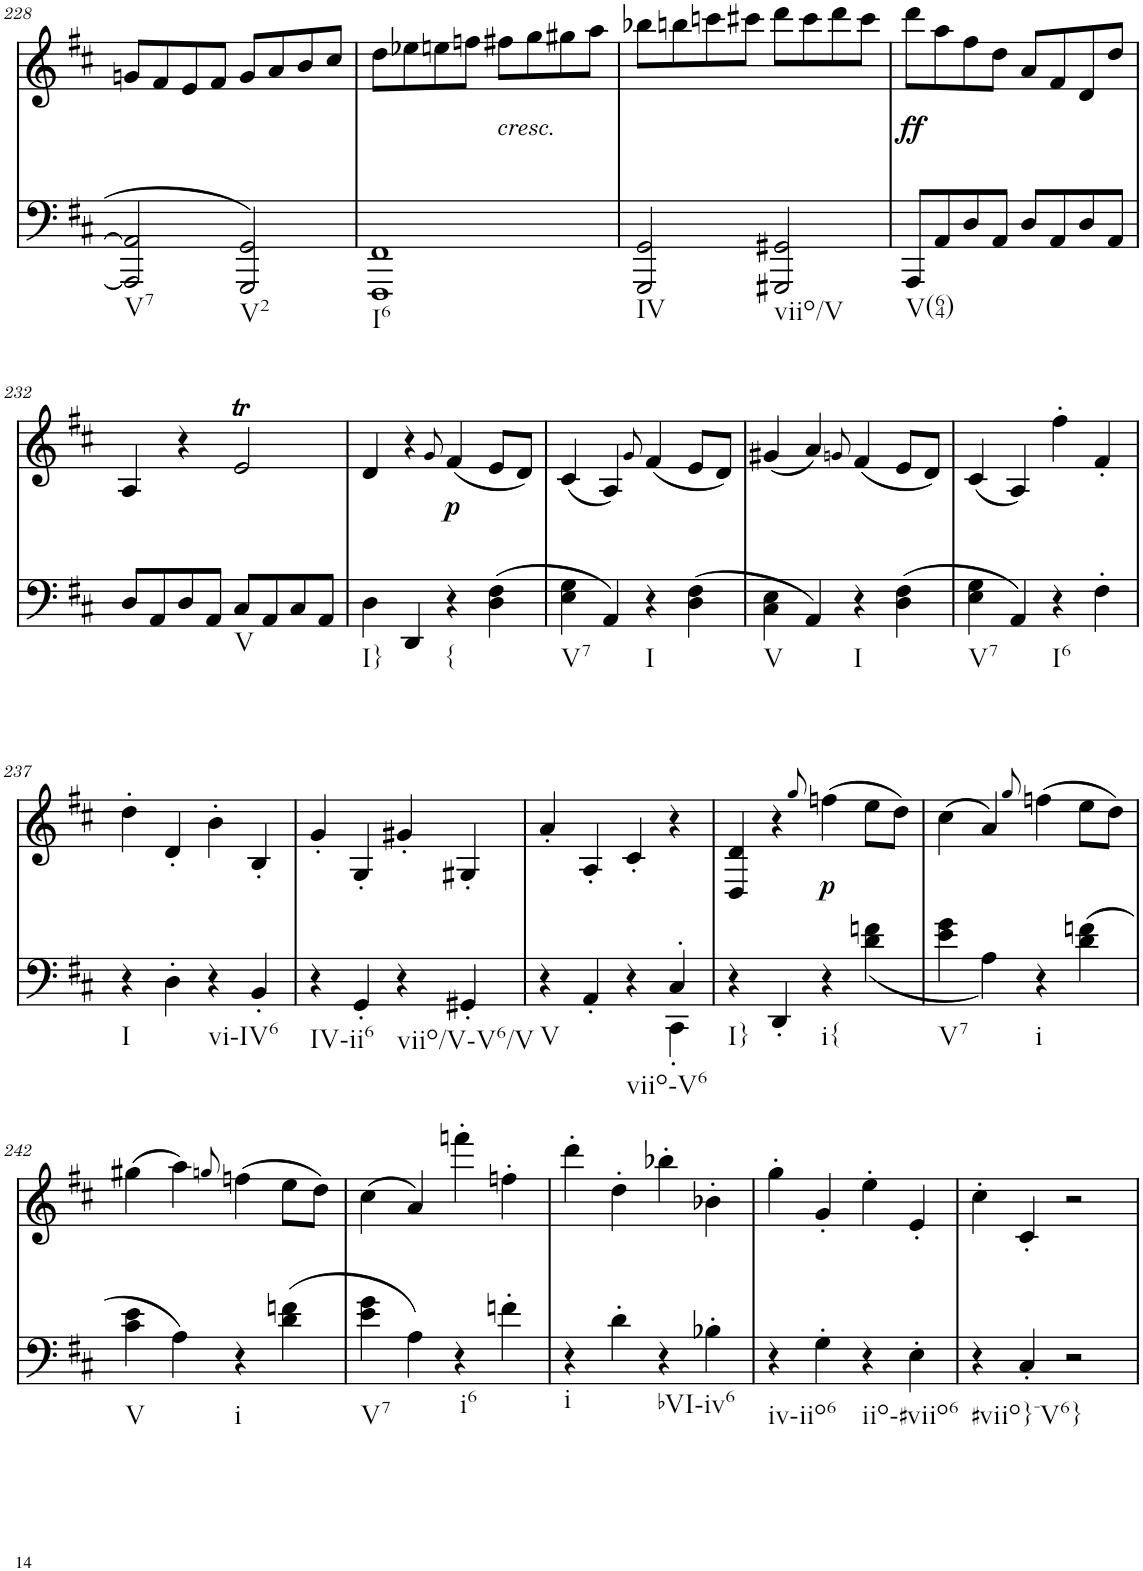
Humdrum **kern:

**kern	**kern	**text	**dynam
*part2	*part1	*part1	*part1
*staff2	*staff1	*staff1	*staff1
*I"piano	*I"piano	*	*
*I'Pno	*I'Pno	*	*
!!LO:PB:g=z
*clefF4	*clefG2	*	*
*k[f#c#]	*k[f#c#]	*	*
*M4/4	*M4/4	*	*
=228	=228	=228	=228
!LO:TX:b:t=V7	!	!	!
2AAA/] 2AA/]	8gn/L	.	.
.	8f#/	.	.
.	8e/	.	.
.	8f#/J	.	.
!LO:TX:b:t=V2	!	!	!
2GGG/ 2GG/	8g/L	.	.
.	8a/	.	.
.	8b/	.	.
.	8cc#/J	.	.
=229	=229	=229	=229
!LO:TX:b:t=I6	!	!	!
!	!	!LO:LY:b	!
1FFF# 1FF#	8dd\L	<	.
.	8ee-X\	.	.
.	8een\	.	.
.	8ffn\J	.	.
!	!LO:TX:b:i:t=cresc.	!	!
.	8ff#X\L	.	.
.	8gg\	.	.
.	8gg#X\	.	.
.	8aa\J	.	.
=230	=230	=230	=230
!LO:TX:b:t=IV	!	!	!
2GGG/ 2GG/	8bb-X\L	.	.
.	8bbn\	.	.
.	8cccn\	.	.
.	8ccc#X\J	.	.
!LO:TX:b:t=viio/V	!	!	!
2GGG#X/ 2GG#X/	8ddd\L	.	.
.	8ccc#\	.	.
.	8ddd\	.	.
.	8ccc#\J	.	.
=231	=231	=231	=231
!LO:TX:b:t=V(64)	!	!	!
!	!	!LO:LY:b	!LO:DY:b
8AAA/L	8ddd\L	ff	ff
8AA/	8aa\	.	.
8D/	8ff#\	.	.
8AA/J	8dd\J	.	.
8D/L	8a/L	.	.
8AA/	8f#/	.	.
8D/	8d/	.	.
8AA/J	8dd/J	.	.
!!LO:LB:g=z
=232	=232	=232	=232
8D/L	4A/	.	.
8AA/	.	.	.
8D/	4r	.	.
8AA/J	.	.	.
!LO:TX:b:t=V	!	!	!
8C#/L	2eT/	.	.
8AA/	.	.	.
8C#/	.	.	.
8AA/J	.	.	.
=233	=233	=233	=233
!LO:TX:b:t=I}	!	!	!
4D\	4d/	.	.
4DD/	4r	.	.
.	8qg/	.	.
!LO:TX:b:t={	!	!	!
!	!	!LO:LY:b	!LO:DY:b
4r	(4f#/	p	p
(4D\ 4F#\	8e/L	.	.
.	8d/J)	.	.
=234	=234	=234	=234
!LO:TX:b:t=V7	!	!	!
4E\ 4G\	(4c#/	.	.
4AA/)	4A/)	.	.
.	8qg/	.	.
!LO:TX:b:t=I	!	!	!
4r	(4f#/	.	.
(4D\ 4F#\	8e/L	.	.
.	8d/J)	.	.
=235	=235	=235	=235
!LO:TX:b:t=V	!	!	!
4C#\ 4E\	(4g#X/	.	.
4AA/)	4a/)	.	.
.	8qgn/	.	.
!LO:TX:b:t=I	!	!	!
4r	(4f#/	.	.
(4D\ 4F#\	8e/L	.	.
.	8d/J)	.	.
=236	=236	=236	=236
!LO:TX:b:t=V7	!	!	!
4E\ 4G\	(4c#/	.	.
4AA/)	4A/)	.	.
!LO:TX:b:t=I6	!	!	!
4r	4ff#'\	.	.
4F#'\	4f#'/	.	.
!!LO:LB:g=z
=237	=237	=237	=237
!LO:TX:b:t=I	!	!	!
4r	4dd'\	.	.
4D'\	4d'/	.	.
!LO:TX:b:t=vi-IV6	!	!	!
4r	4b'\	.	.
4BB'/	4B'/	.	.
=238	=238	=238	=238
!LO:TX:b:t=IV-ii6	!	!	!
4r	4g'/	.	.
4GG'/	4G'/	.	.
!LO:TX:b:t=viio/V-V6/V	!	!	!
4r	4g#X'/	.	.
4GG#X'/	4G#X'/	.	.
=239	=239	=239	=239
*^	*	*	*
!LO:TX:b:t=V	!	!	!	!
4r	2.ryy	4a'/	.	.
4AA'/	.	4A'/	.	.
!LO:TX:b:t=viio-V6	!	!	!	!
4r	.	4c#'/	.	.
4C#'/	4CC#'\	4r	.	.
=240	=240	=240	=240	=240
!LO:TX:b:t=I}	!	!	!	!
*v	*v	*	*	*
4r	4D/ 4d/	.	.
4DD'/	4r	.	.
.	8qgg/	.	.
!LO:TX:b:t=i{	!	!	!
!	!	!LO:LY:b	!LO:DY:b
4r	(4ffn\	p	p
(<4d\ 4fn\	8ee\L	.	.
.	8dd\J)	.	.
=241	=241	=241	=241
!LO:TX:b:t=V7	!	!	!
4e\ 4g\	(4cc#\	.	.
4A\)	4a/)	.	.
.	8qgg/	.	.
!LO:TX:b:t=i	!	!	!
4r	(4ffn\	.	.
(4d\ 4fn\	8ee\L	.	.
.	8dd\J)	.	.
!!LO:LB:g=z
=242	=242	=242	=242
!LO:TX:b:t=V	!	!	!
4c#\ 4e\	(4gg#X\	.	.
4A\)	4aa\)	.	.
.	8qggn/	.	.
!LO:TX:b:t=i	!	!	!
4r	(4ffn\	.	.
(4d\ 4fn\	8ee\L	.	.
.	8dd\J)	.	.
=243	=243	=243	=243
!LO:TX:b:t=V7	!	!	!
4e\ 4g\	(4cc#\	.	.
4A\)	4a/)	.	.
!LO:TX:b:t=i6	!	!	!
4r	4fffn'\	.	.
4fn'\	4ffn'\	.	.
=244	=244	=244	=244
!LO:TX:b:t=i	!	!	!
4r	4ddd'\	.	.
4d'\	4dd'\	.	.
!LO:TX:b:t=bVI-iv6	!	!	!
4r	4bb-X'\	.	.
4B-X'\	4b-X'\	.	.
=245	=245	=245	=245
!LO:TX:b:t=iv-iio6	!	!	!
4r	4gg'\	.	.
4G'\	4g'/	.	.
!LO:TX:b:t=iio-#viio6	!	!	!
4r	4ee'\	.	.
4E'\	4e'/	.	.
=246	=246	=246	=246
!LO:TX:b:t=#viio}-V6}	!	!	!
4r	4cc#'\	.	.
4C#'/	4c#'/	.	.
2r	2r	.	.
=	=	=	=
*-	*-	*-	*-
